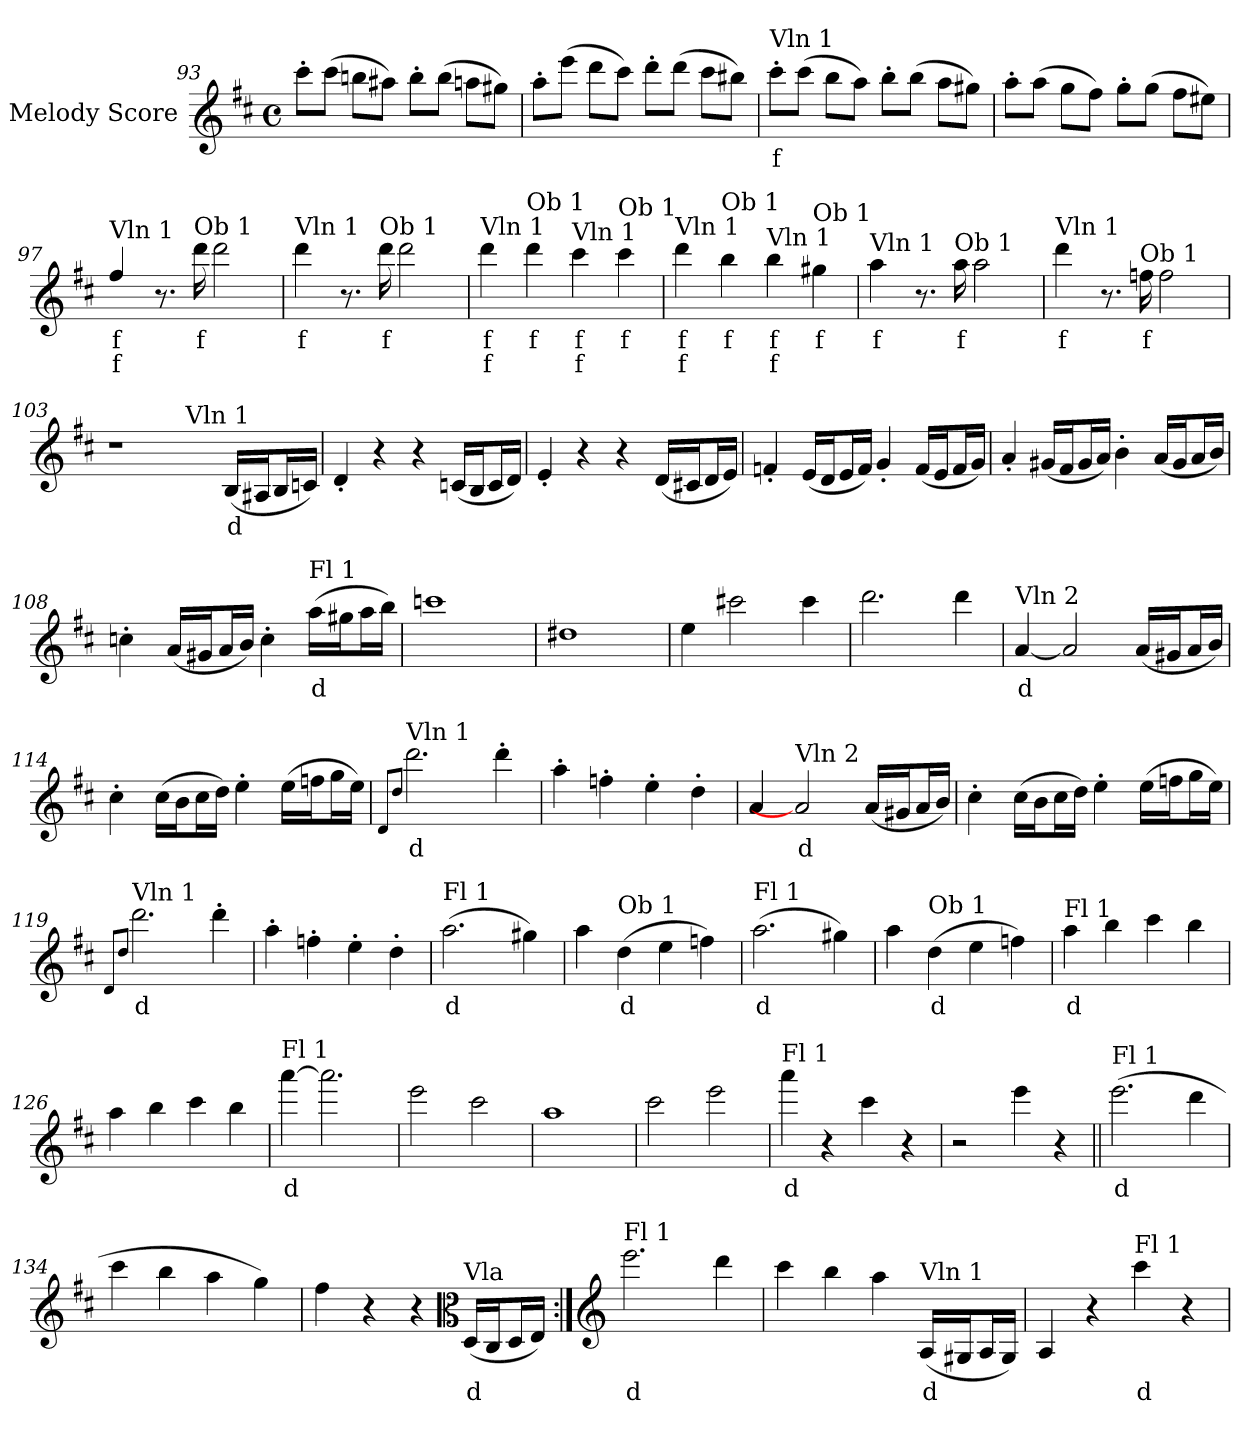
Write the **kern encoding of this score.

**kern	**text	**text
*part1	*part1	*part1
*staff1	*staff1	*staff1
*I"Melody Score	*	*
*clefG2	*	*
*k[f#c#]	*	*
*M4/4	*	*
*met(c)	*	*
=93	=93	=93
8ccc#'\L	.	.
(8ccc#\J	.	.
8bbn\L	.	.
8aa#X\J)	.	.
8bb'\L	.	.
(8bb\J	.	.
8aan\L	.	.
8gg#X\J)	.	.
=94	=94	=94
8aa'\L	.	.
(8eee\J	.	.
8ddd\L	.	.
8ccc#\J)	.	.
8ddd'\L	.	.
(8ddd\J	.	.
8ccc#\L	.	.
8bb#X\J)	.	.
=95	=95	=95
!LO:TX:a:t=Vln 1	!	!
!	!LO:LY:b:color=#FF0000	!
8ccc#'\L	f	.
(8ccc#\J	.	.
8bb\L	.	.
8aa\J)	.	.
8bb'\L	.	.
(8bb\J	.	.
8aa\L	.	.
8gg#X\J)	.	.
=96	=96	=96
8aa'\L	.	.
(8aa\J	.	.
8gg\L	.	.
8ff#\J)	.	.
8gg'\L	.	.
(8gg\J	.	.
8ff#\L	.	.
8ee#X\J)	.	.
=97	=97	=97
!LO:TX:a:t=Vln 1	!	!
!	!LO:LY:color=#FF0000	!LO:LY:color=#FF0000
4ff#/	f	f
8.r	.	.
!LO:TX:a:t=Ob 1	!	!
!	!LO:LY:b:color=#FF0000	!
16ddd\	f	.
2ddd\	.	.
=98	=98	=98
!LO:TX:a:t=Vln 1	!	!
!	!LO:LY:color=#FF0000	!
4ddd\	f	.
8.r	.	.
!LO:TX:a:t=Ob 1	!	!
!	!LO:LY:b:color=#FF0000	!
16ddd\	f	.
2ddd\	.	.
=99	=99	=99
!LO:TX:a:t=Vln 1	!	!
!	!LO:LY:color=#FF0000	!LO:LY:color=#FF0000
4ddd\	f	f
!LO:TX:a:t=Ob 1	!	!
!	!LO:LY:b:color=#FF0000	!
4ddd\	f	.
!LO:TX:a:t=Vln 1	!	!
!	!LO:LY:color=#FF0000	!LO:LY:color=#FF0000
4ccc#\	f	f
!LO:TX:a:t=Ob 1	!	!
!	!LO:LY:b:color=#FF0000	!
4ccc#\	f	.
=100	=100	=100
!LO:TX:a:t=Vln 1	!	!
!	!LO:LY:color=#FF0000	!LO:LY:color=#FF0000
4ddd\	f	f
!LO:TX:a:t=Ob 1	!	!
!	!LO:LY:b:color=#FF0000	!
4bb\	f	.
!LO:TX:a:t=Vln 1	!	!
!	!LO:LY:color=#FF0000	!LO:LY:color=#FF0000
4bb\	f	f
!LO:TX:a:t=Ob 1	!	!
!	!LO:LY:b:color=#FF0000	!
4gg#X\	f	.
=101	=101	=101
!LO:TX:a:t=Vln 1	!	!
!	!LO:LY:color=#FF0000	!
4aa\	f	.
8.r	.	.
!LO:TX:a:t=Ob 1	!	!
!	!LO:LY:b:color=#FF0000	!
16aa\	f	.
2aa\	.	.
=102	=102	=102
!LO:TX:a:t=Vln 1	!	!
!	!LO:LY:color=#FF0000	!
4ddd\	f	.
8.r	.	.
!LO:TX:a:t=Ob 1	!	!
!	!LO:LY:b:color=#FF0000	!
16ffn\	f	.
2ff\	.	.
=103	=103	=103
*^	*	*
1r	2.ryy	.	.
!	!LO:TX:a:t=Vln 1	!	!
.	2ryy	.	.
!	!	!LO:LY:b:color=#FF0000	!
(16B/LL	.	d	.
16A#X/J	.	.	.
16B/L	.	.	.
16cn/JJ)	.	.	.
*v	*v	*	*
=104	=104	=104
4d'/	.	.
4r	.	.
4r	.	.
(16cn/LL	.	.
16B/J	.	.
16c/L	.	.
16d/JJ)	.	.
=105	=105	=105
4e'/	.	.
4r	.	.
4r	.	.
(16d/LL	.	.
16c#X/J	.	.
16d/L	.	.
16e/JJ)	.	.
=106	=106	=106
4fn'/	.	.
(16e/LL	.	.
16d/J	.	.
16e/L	.	.
16f/JJ)	.	.
4g'/	.	.
(16f/LL	.	.
16e/J	.	.
16f/L	.	.
16g/JJ)	.	.
=107	=107	=107
4a'/	.	.
(16g#X/LL	.	.
16f#/J	.	.
16g#/L	.	.
16a/JJ)	.	.
4b'\	.	.
(16a/LL	.	.
16g#/J	.	.
16a/L	.	.
16b/JJ)	.	.
=108	=108	=108
4ccn'\	.	.
(16a/LL	.	.
16g#X/J	.	.
16a/L	.	.
16b/JJ)	.	.
4cc'\	.	.
!LO:TX:a:t=Fl 1	!	!
!	!LO:LY:b:color=#FF0000	!
(16aa\LL	d	.
16gg#X\J	.	.
16aa\L	.	.
16bb\JJ)	.	.
=109	=109	=109
1cccn	.	.
=110	=110	=110
1dd#X	.	.
=111	=111	=111
4ee\	.	.
2ccc#X\	.	.
4ccc#\	.	.
=112	=112	=112
2.ddd\	.	.
4ddd\	.	.
=113	=113	=113
!LO:TX:a:t=Vln 2	!	!
!	!LO:LY:color=#FF0000	!
[4a/	d	.
2a/]	.	.
(16a/LL	.	.
16g#X/J	.	.
16a/L	.	.
16b/JJ)	.	.
=114	=114	=114
4cc#'\	.	.
(16cc#\LL	.	.
16b\J	.	.
16cc#\L	.	.
16dd\JJ)	.	.
4ee'\	.	.
(16ee\LL	.	.
16ffn\J	.	.
16gg\L	.	.
16ee\JJ)	.	.
=115	=115	=115
8qd/L	.	.
8qdd/J	.	.
!LO:TX:a:t=Vln 1	!	!
!	!LO:LY:b:color=#FF0000	!
2.ddd\	d	.
4ddd'\	.	.
=116	=116	=116
4aa'\	.	.
4ffn'\	.	.
4ee'\	.	.
4dd'\	.	.
=117	=117	=117
4a/	.	.
!LO:TX:a:t=Vln 2	!	!
!	!LO:LY:b:color=#FF0000	!
2a/]	d	.
(16a/LL	.	.
16g#X/J	.	.
16a/L	.	.
16b/JJ)	.	.
=118	=118	=118
4cc#'\	.	.
(16cc#\LL	.	.
16b\J	.	.
16cc#\L	.	.
16dd\JJ)	.	.
4ee'\	.	.
(16ee\LL	.	.
16ffn\J	.	.
16gg\L	.	.
16ee\JJ)	.	.
=119	=119	=119
8qd/L	.	.
8qdd/J	.	.
!LO:TX:a:t=Vln 1	!	!
!	!LO:LY:b:color=#FF0000	!
2.ddd\	d	.
4ddd'\	.	.
=120	=120	=120
4aa'\	.	.
4ffn'\	.	.
4ee'\	.	.
4dd'\	.	.
=121	=121	=121
!LO:TX:a:t=Fl 1	!	!
!	!LO:LY:b:color=#FF0000	!
(2.aa\	d	.
4gg#X\)	.	.
=122	=122	=122
4aa\	.	.
!LO:TX:a:t=Ob 1	!	!
!	!LO:LY:b:color=#FF0000	!
(4dd\	d	.
4ee\	.	.
4ffn\)	.	.
=123	=123	=123
!LO:TX:a:t=Fl 1	!	!
!	!LO:LY:b:color=#FF0000	!
(2.aa\	d	.
4gg#X\)	.	.
=124	=124	=124
4aa\	.	.
!LO:TX:a:t=Ob 1	!	!
!	!LO:LY:b:color=#FF0000	!
(4dd\	d	.
4ee\	.	.
4ffn\)	.	.
=125	=125	=125
!LO:TX:a:t=Fl 1	!	!
!	!LO:LY:b:color=#FF0000	!
4aa\	d	.
4bb\	.	.
4ccc#\	.	.
4bb\	.	.
=126	=126	=126
4aa\	.	.
4bb\	.	.
4ccc#\	.	.
4bb\	.	.
=127	=127	=127
!LO:TX:a:t=Fl 1	!	!
!	!LO:LY:b:color=#FF0000	!
[4aaa\	d	.
2.aaa\]	.	.
=128	=128	=128
2eee\	.	.
2ccc#\	.	.
=129	=129	=129
1aa	.	.
=130	=130	=130
2ccc#\	.	.
2eee\	.	.
=131	=131	=131
!LO:TX:a:t=Fl 1	!	!
!	!LO:LY:b:color=#FF0000	!
4aaa\	d	.
4r	.	.
4ccc#\	.	.
4r	.	.
=132	=132	=132
2r	.	.
4eee\	.	.
4r	.	.
=133||	=133||	=133||
!LO:TX:a:t=Fl 1	!	!
!	!LO:LY:b:color=#FF0000	!
(2.eee\	d	.
4ddd\	.	.
=134	=134	=134
4ccc#\	.	.
4bb\	.	.
4aa\	.	.
4gg\)	.	.
=135	=135	=135
4ff#\	.	.
4r	.	.
4r	.	.
*clefC3	*	*
!LO:TX:a:t=Vla	!	!
!	!LO:LY:b:color=#FF0000	!
(16D/LL	d	.
16C#/J	.	.
16D/L	.	.
16E/JJ)	.	.
=136:|!	=136:|!	=136:|!
*clefG2	*	*
!LO:TX:a:t=Fl 1	!	!
!	!LO:LY:b:color=#FF0000	!
2.eee\	d	.
4ddd\	.	.
=137	=137	=137
4ccc#\	.	.
4bb\	.	.
4aa\	.	.
!LO:TX:a:t=Vln 1	!	!
!	!LO:LY:b:color=#FF0000	!
(16A/LL	d	.
16G#X/J	.	.
16A/L	.	.
16G#/JJ)	.	.
=138	=138	=138
4A/	.	.
4r	.	.
!LO:TX:a:t=Fl 1	!	!
!	!LO:LY:b:color=#FF0000	!
4ccc#\	d	.
4r	.	.
=	=	=
*-	*-	*-
